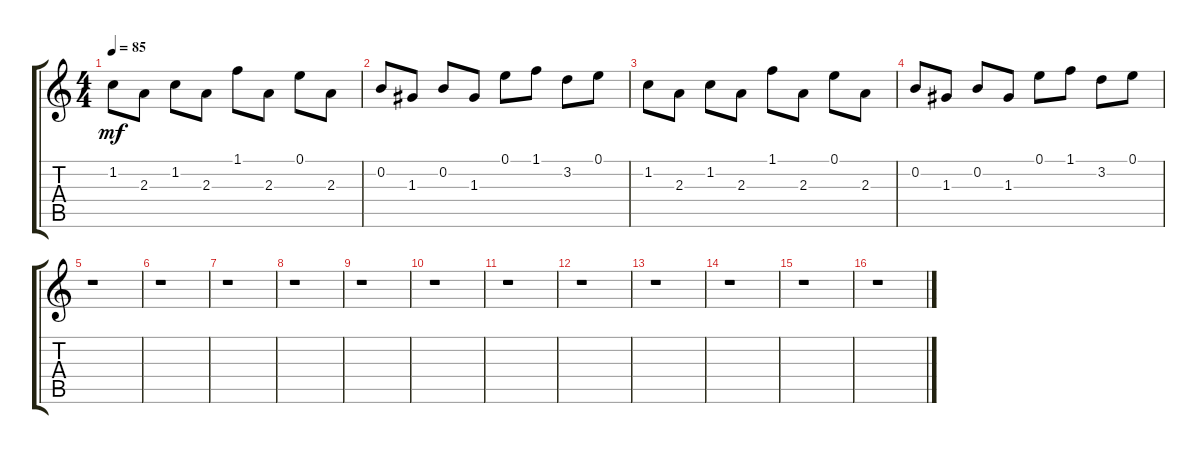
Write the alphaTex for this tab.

\track "" {instrument electricguitarclean}
\staff {score tabs}
\tuning (E4 B3 G3 D3 A2 E2) {hide}
\ts (4 4)
\tempo 85
\clef g2
\ks c
1.2.8{dy mf} 2.3.8 1.2.8 2.3.8 1.1.8 2.3.8 0.1.8 2.3.8 |
0.2.8 1.3.8 0.2.8 1.3.8 0.1.8 1.1.8 3.2.8 0.1.8 |
1.2.8 2.3.8 1.2.8 2.3.8 1.1.8 2.3.8 0.1.8 2.3.8 |
0.2.8 1.3.8 0.2.8 1.3.8 0.1.8 1.1.8 3.2.8 0.1.8 |
r.1 |
r.1 |
r.1 |
r.1 |
r.1 |
r.1 |
r.1 |
r.1 |
r.1 |
r.1 |
r.1 |
r.1
